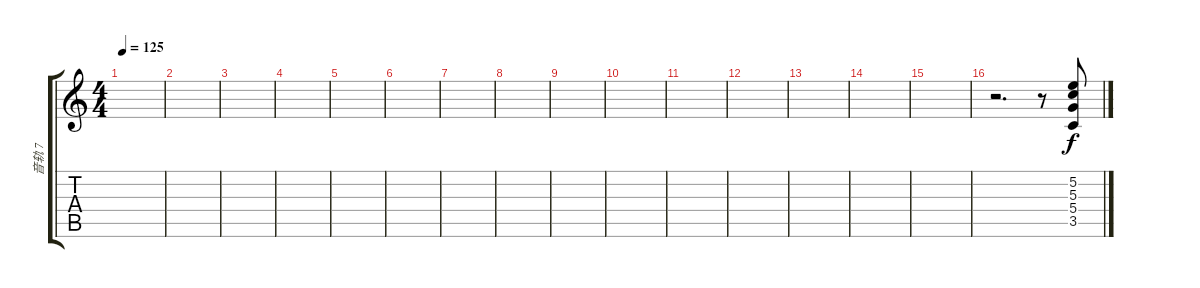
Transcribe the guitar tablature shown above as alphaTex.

\track ("音轨 7" "音轨 7") {instrument overdrivenguitar}
\staff {score tabs}
\tuning (E4 B3 G3 D3 A2 E2) {hide}
\ts (4 4)
\tempo 125
\clef g2
\ks c
|
|
|
|
|
|
|
|
|
|
|
|
|
|
|
r.2{d} r.8 (5.2 5.3 5.4 3.5).8
